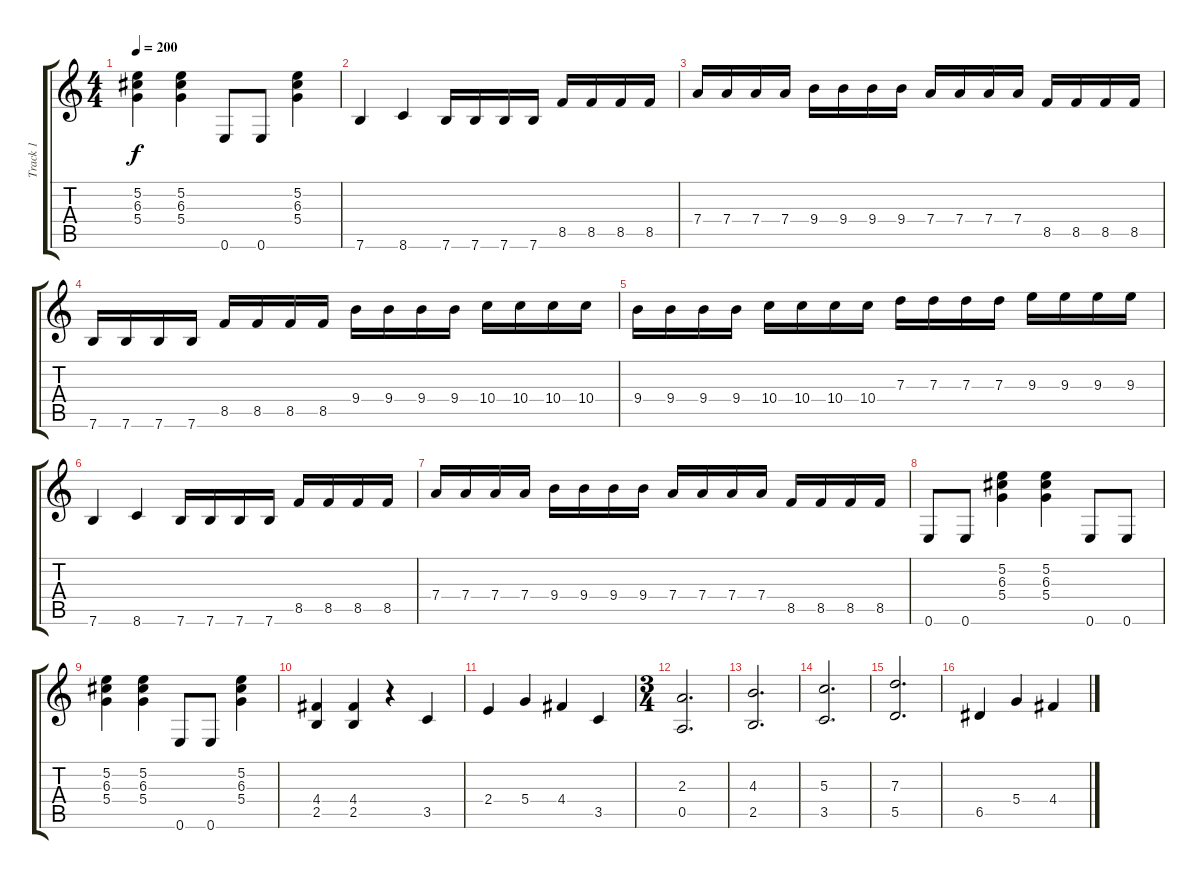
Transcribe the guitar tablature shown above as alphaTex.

\track ("Track 1" "Track 1") {instrument distortionguitar}
\staff {score tabs}
\tuning (E4 B3 G3 D3 A2 E2) {hide}
\ts (4 4)
\tempo 200
\clef g2
\ks c
(5.2 6.3 5.4).4{dy f} (5.2 6.3 5.4).4 0.6.8 0.6.8 (5.2 6.3 5.4).4 |
7.6.4 8.6.4 7.6.16 7.6.16 7.6.16 7.6.16 8.5.16 8.5.16 8.5.16 8.5.16 |
7.4.16 7.4.16 7.4.16 7.4.16 9.4.16 9.4.16 9.4.16 9.4.16 7.4.16 7.4.16 7.4.16 7.4.16 8.5.16 8.5.16 8.5.16 8.5.16 |
7.6.16 7.6.16 7.6.16 7.6.16 8.5.16 8.5.16 8.5.16 8.5.16 9.4.16 9.4.16 9.4.16 9.4.16 10.4.16 10.4.16 10.4.16 10.4.16 |
9.4.16 9.4.16 9.4.16 9.4.16 10.4.16 10.4.16 10.4.16 10.4.16 7.3.16 7.3.16 7.3.16 7.3.16 9.3.16 9.3.16 9.3.16 9.3.16 |
7.6.4 8.6.4 7.6.16 7.6.16 7.6.16 7.6.16 8.5.16 8.5.16 8.5.16 8.5.16 |
7.4.16 7.4.16 7.4.16 7.4.16 9.4.16 9.4.16 9.4.16 9.4.16 7.4.16 7.4.16 7.4.16 7.4.16 8.5.16 8.5.16 8.5.16 8.5.16 |
0.6.8 0.6.8 (5.2 6.3 5.4).4 (5.2 6.3 5.4).4 0.6.8 0.6.8 |
(5.2 6.3 5.4).4 (5.2 6.3 5.4).4 0.6.8 0.6.8 (5.2 6.3 5.4).4 |
(4.4 2.5).4 (4.4 2.5).4 r.4 3.5.4 |
2.4.4 5.4.4 4.4.4 3.5.4 |
\ts (3 4)
(2.3 0.5).2{d} |
(4.3 2.5).2{d} |
(5.3 3.5).2{d} |
(7.3 5.5).2{d} |
6.5.4 5.4.4 4.4.4
